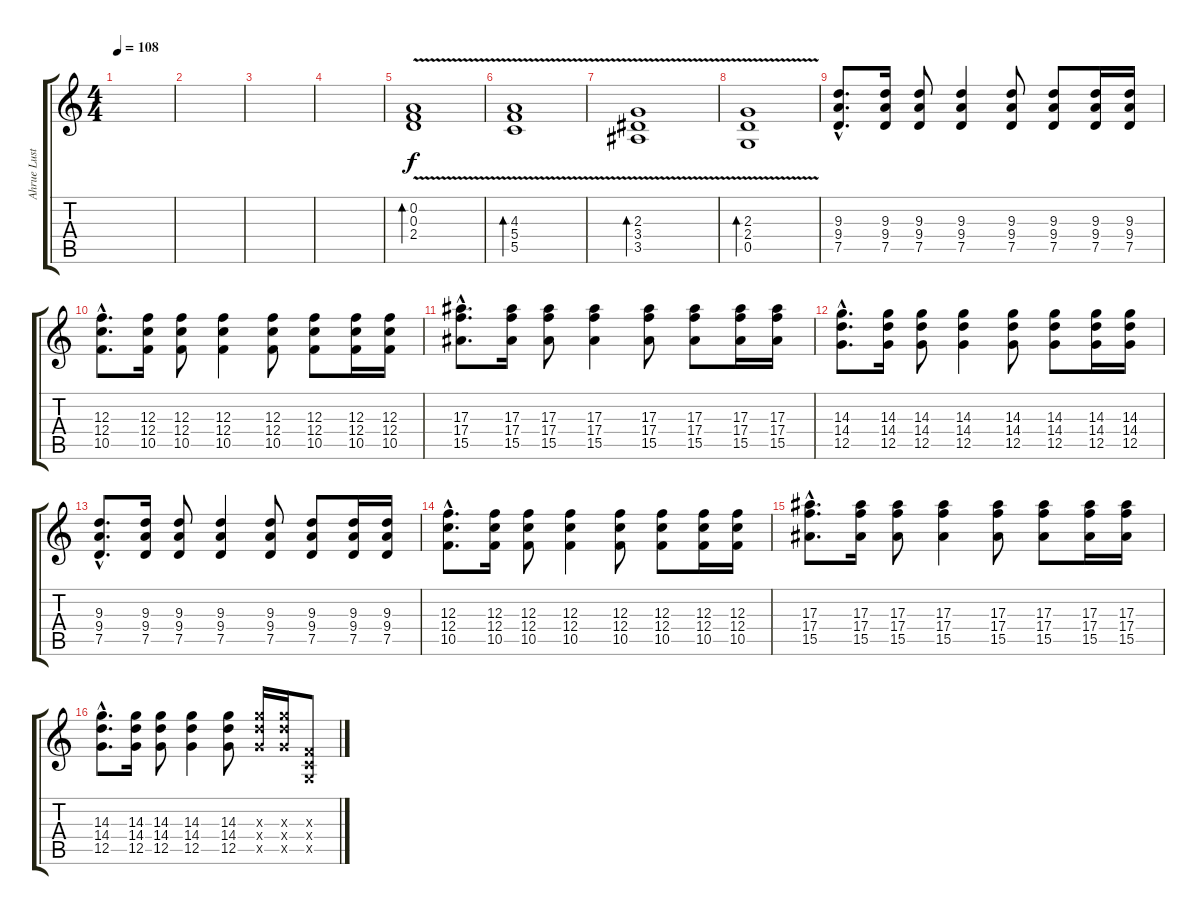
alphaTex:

\track ("Ahrue Luster [Guitar]" "Ahrue Lust") {instrument distortionguitar}
\staff {score tabs}
\tuning (D4 A3 F3 C3 G2 C2) {hide}
\ts (4 4)
\tempo 108
\clef g2
\ks c
|
|
|
|
(0.2{v} 0.3{v} 2.4{v}).1{bd 240 volume 8 instrument fx4atmosphere} |
(4.3 5.4{v} 5.5).1{bd 120} |
(2.3{v} 3.4{v} 3.5{v}).1{bd 120} |
(2.3{v} 2.4{v} 0.5{v}).1{bd 120} |
(9.3{hac} 9.4{hac} 7.5{hac}).8{d volume 13 balance 8 instrument distortionguitar} (9.3 9.4 7.5).16 (9.3 9.4 7.5).8 (9.3 9.4 7.5).4 (9.3 9.4 7.5).8 (9.3 9.4 7.5).8 (9.3 9.4 7.5).16 (9.3 9.4 7.5).16 |
(12.3{hac} 12.4{hac} 10.5{hac}).8{d} (12.3 12.4 10.5).16 (12.3 12.4 10.5).8 (12.3 12.4 10.5).4 (12.3 12.4 10.5).8 (12.3 12.4 10.5).8 (12.3 12.4 10.5).16 (12.3 12.4 10.5).16 |
(17.3{hac} 17.4{hac} 15.5{hac}).8{d volume 13 balance 8 instrument distortionguitar} (17.3 17.4 15.5).16 (17.3 17.4 15.5).8 (17.3 17.4 15.5).4 (17.3 17.4 15.5).8 (17.3 17.4 15.5).8 (17.3 17.4 15.5).16 (17.3 17.4 15.5).16 |
(14.3{hac} 14.4{hac} 12.5{hac}).8{d} (14.3 14.4 12.5).16 (14.3 14.4 12.5).8 (14.3 14.4 12.5).4 (14.3 14.4 12.5).8 (14.3 14.4 12.5).8 (14.3 14.4 12.5).16 (14.3 14.4 12.5).16 |
(9.3{hac} 9.4{hac} 7.5{hac}).8{d volume 13 balance 8 instrument distortionguitar} (9.3 9.4 7.5).16 (9.3 9.4 7.5).8 (9.3 9.4 7.5).4 (9.3 9.4 7.5).8 (9.3 9.4 7.5).8 (9.3 9.4 7.5).16 (9.3 9.4 7.5).16 |
(12.3{hac} 12.4{hac} 10.5{hac}).8{d} (12.3 12.4 10.5).16 (12.3 12.4 10.5).8 (12.3 12.4 10.5).4 (12.3 12.4 10.5).8 (12.3 12.4 10.5).8 (12.3 12.4 10.5).16 (12.3 12.4 10.5).16 |
(17.3{hac} 17.4{hac} 15.5{hac}).8{d volume 13 balance 8 instrument distortionguitar} (17.3 17.4 15.5).16 (17.3 17.4 15.5).8 (17.3 17.4 15.5).4 (17.3 17.4 15.5).8 (17.3 17.4 15.5).8 (17.3 17.4 15.5).16 (17.3 17.4 15.5).16 |
(14.3{hac} 14.4{hac} 12.5{hac}).8{d} (14.3 14.4 12.5).16 (14.3 14.4 12.5).8 (14.3 14.4 12.5).4 (14.3 14.4 12.5).8 (14.3{x} 14.4{x} 12.5{x}).16 (14.3{x} 14.4{x} 12.5{x}).16 (0.3{x} 0.4{x} 0.5{x}).8
